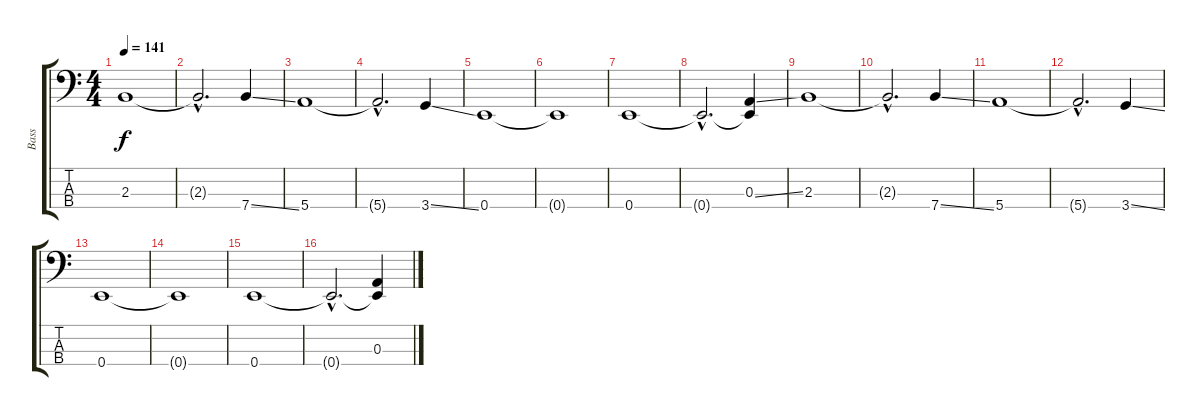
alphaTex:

\track ("Bass" "Bass") {instrument electricbassfinger}
\staff {score tabs}
\tuning (G2 D2 A1 E1) {hide}
\ts (4 4)
\tempo 141
\clef f4
\ks c
2.3.1{dy f} |
2.3{hac t}.2{d} 7.4{ss}.4 |
5.4.1 |
5.4{hac t}.2{d} 3.4{ss}.4 |
0.4.1 |
0.4{t}.1 |
0.4.1 |
0.4{hac t}.2{d} (0.3{ss} 0.4{t}).4 |
2.3.1 |
2.3{hac t}.2{d} 7.4{ss}.4 |
5.4.1 |
5.4{hac t}.2{d} 3.4{ss}.4 |
0.4.1 |
0.4{t}.1 |
0.4.1 |
0.4{hac t}.2{d} (0.3{ss} 0.4{t}).4
